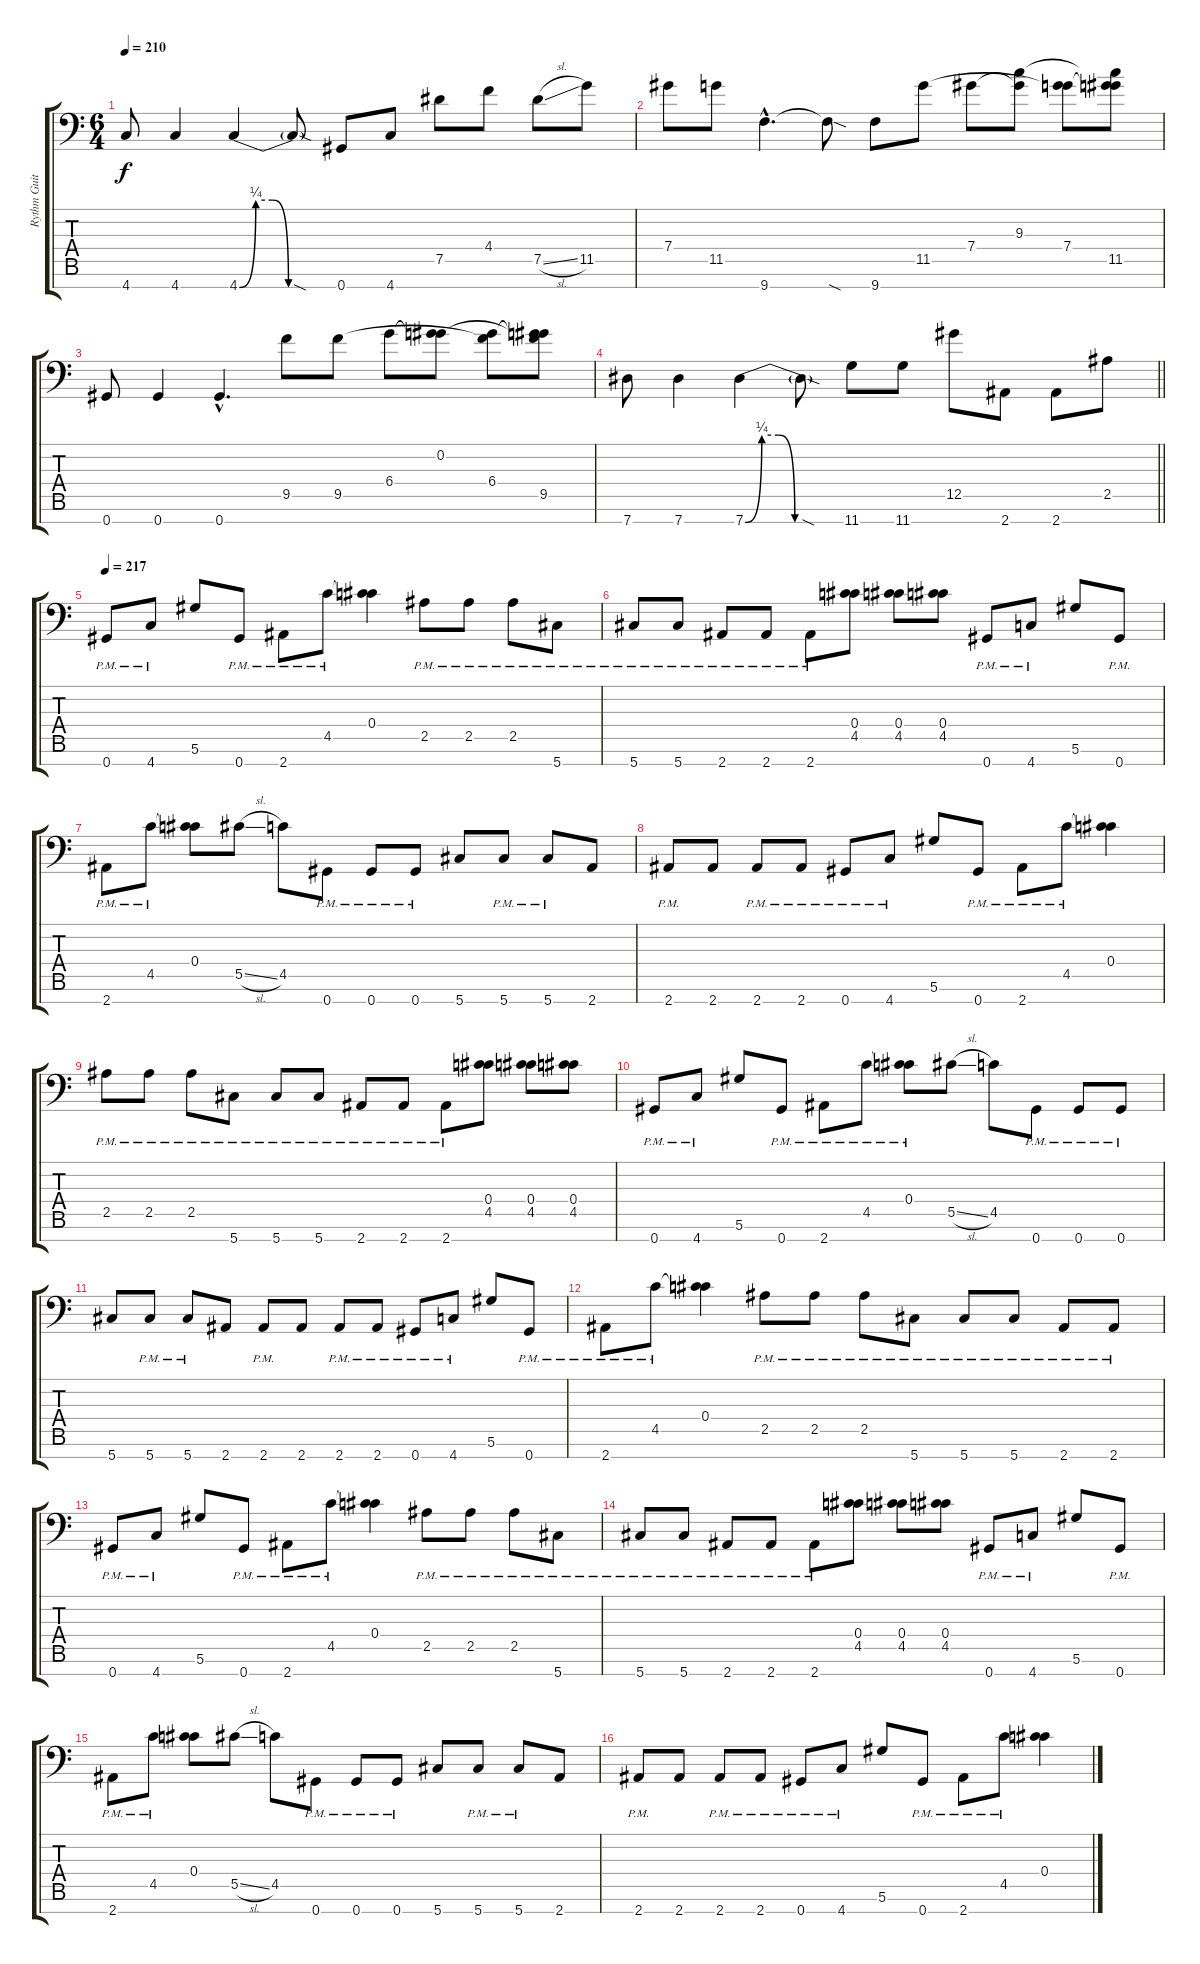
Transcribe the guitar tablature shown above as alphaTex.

\track ("Rythm Guitar #2" "Rythm Guit") {instrument distortionguitar}
\staff {score tabs}
\tuning (Db4 Ab3 Eb3 Db3 Ab2 Eb2 Ab1) {hide}
\ts (6 4)
\tempo 210
\clef f4
\ks c
4.7.8{dy f} 4.7.4 4.7{be (custom 0 0 10 1 20 1 30 0 60 0)}.4 4.7{sod t}.8 0.7.8 4.7.8 7.5.8 4.4.8 7.5{sl}.8 11.5.8 |
7.4.8 11.5.8 9.7{hac}.4{d} 9.7{sod t}.8 9.7.8 11.5.8 7.4.8 (9.3 7.4{t}).8 (7.4 11.5{t}).8 (9.3{t} 7.4{t} 11.5).8 |
0.7.8 0.7.4 0.7{hac}.4{d} 9.5.8 9.5.8 6.4.8 (0.2 6.4{t}).8 (6.4 9.5{t}).8 (0.2{t} 6.4{t} 9.5).8 |
\barLineRight lightlight
7.7.8 7.7.4 7.7{be (custom 0 0 10 1 20 1 30 0 60 0)}.4 7.7{sod t}.8 11.7.8 11.7.8 12.5.8 2.7.8 2.7.8 2.5.8 |
\section ("" "")
\tempo 217
0.7{pm}.8 4.7{pm}.8 5.6.8 0.7{pm}.8 2.7{pm}.8 4.5{pm}.8 (0.4 4.5{t}).4 2.5{pm}.8 2.5{pm}.8 2.5{pm}.8 5.7{pm}.8 |
5.7{pm}.8 5.7{pm}.8 2.7{pm}.8 2.7{pm}.8 2.7{pm}.8 (0.4 4.5).8 (0.4 4.5).8 (0.4 4.5).8 0.7{pm}.8 4.7{pm}.8 5.6.8 0.7{pm}.8 |
2.7{pm}.8 4.5{pm}.8 (0.4 4.5{t}).8 5.5{sl}.8 4.5.8 0.7{pm}.8 0.7{pm}.8 0.7{pm}.8 5.7.8 5.7{pm}.8 5.7{pm}.8 2.7.8 |
2.7{pm}.8 2.7.8 2.7{pm}.8 2.7{pm}.8 0.7{pm}.8 4.7{pm}.8 5.6.8 0.7{pm}.8 2.7{pm}.8 4.5{pm}.8 (0.4 4.5{t}).4 |
2.5{pm}.8 2.5{pm}.8 2.5{pm}.8 5.7{pm}.8 5.7{pm}.8 5.7{pm}.8 2.7{pm}.8 2.7{pm}.8 2.7{pm}.8 (0.4 4.5).8 (0.4 4.5).8 (0.4 4.5).8 |
0.7{pm}.8 4.7{pm}.8 5.6.8 0.7{pm}.8 2.7{pm}.8 4.5{pm}.8 (0.4{pm} 4.5{t}).8 5.5{sl}.8 4.5.8 0.7{pm}.8 0.7{pm}.8 0.7{pm}.8 |
5.7.8 5.7{pm}.8 5.7{pm}.8 2.7.8 2.7{pm}.8 2.7.8 2.7{pm}.8 2.7{pm}.8 0.7{pm}.8 4.7{pm}.8 5.6.8 0.7{pm}.8 |
2.7{pm}.8 4.5{pm}.8 (0.4 4.5{t}).4 2.5{pm}.8 2.5{pm}.8 2.5{pm}.8 5.7{pm}.8 5.7{pm}.8 5.7{pm}.8 2.7{pm}.8 2.7{pm}.8 |
0.7{pm}.8 4.7{pm}.8 5.6.8 0.7{pm}.8 2.7{pm}.8 4.5{pm}.8 (0.4 4.5{t}).4 2.5{pm}.8 2.5{pm}.8 2.5{pm}.8 5.7{pm}.8 |
5.7{pm}.8 5.7{pm}.8 2.7{pm}.8 2.7{pm}.8 2.7{pm}.8 (0.4 4.5).8 (0.4 4.5).8 (0.4 4.5).8 0.7{pm}.8 4.7{pm}.8 5.6.8 0.7{pm}.8 |
2.7{pm}.8 4.5{pm}.8 (0.4 4.5{t}).8 5.5{sl}.8 4.5.8 0.7{pm}.8 0.7{pm}.8 0.7{pm}.8 5.7.8 5.7{pm}.8 5.7{pm}.8 2.7.8 |
2.7{pm}.8 2.7.8 2.7{pm}.8 2.7{pm}.8 0.7{pm}.8 4.7{pm}.8 5.6.8 0.7{pm}.8 2.7{pm}.8 4.5{pm}.8 (0.4 4.5{t}).4
